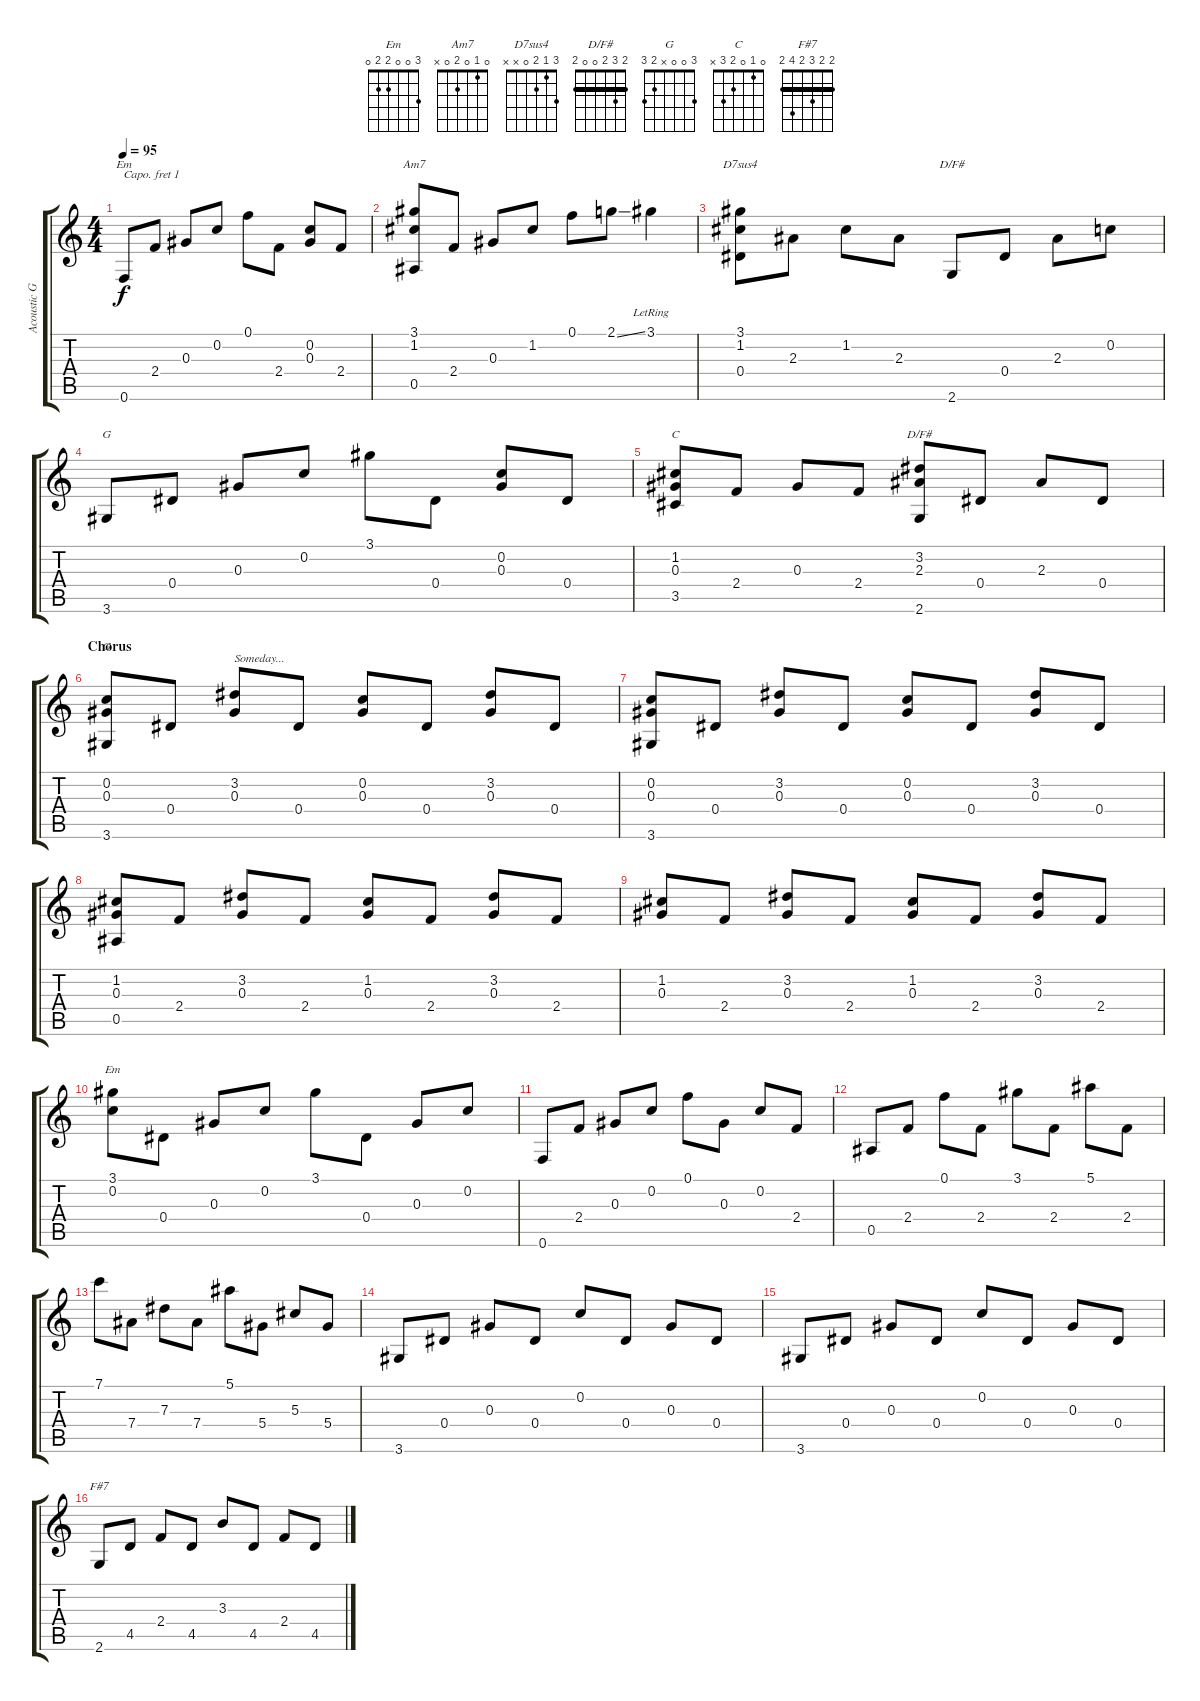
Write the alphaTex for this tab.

\track ("Acoustic Guitar" "Acoustic G") {instrument acousticguitarsteel}
\staff {score tabs}
\capo 1
\tuning (E4 B3 G3 D3 A2 E2) {hide}
\chord ("Em" 0 0 0 2 2 0)
\chord ("Am7" 0 1 0 2 0 x)
\chord ("D7sus4" 3 1 2 0 x x)
\chord ("D/F#" 2 3 2 x x 2)
\chord ("G" 3 0 0 0 2 3)
\chord ("C" 0 1 0 2 3 x)
\chord ("D/F#" 2 3 2 0 0 2) {barre 2}
\chord ("G" 3 0 0 x 2 3)
\chord ("Em" 3 0 0 2 2 0)
\chord ("F#7" 2 2 3 2 4 2) {barre 2}
\ts (4 4)
\tempo 95
\clef g2
\ks c
0.6.8{ch "Em" dy f} 2.4.8 0.3.8 0.2.8 0.1.8 2.4.8 (0.2 0.3).8 2.4.8 |
(3.1 1.2 0.5).8{ch "Am7"} 2.4.8 0.3.8 1.2.8 0.1.8 2.1{ss}.8 3.1{lr}.4 |
(3.1 1.2 0.4).8{ch "D7sus4"} 2.3.8 1.2.8 2.3.8 2.6.8{ch "D/F#"} 0.4.8 2.3.8 0.2.8 |
3.6.8{ch "G"} 0.4.8 0.3.8 0.2.8 3.1.8 0.4.8 (0.2 0.3).8 0.4.8 |
(1.2 0.3 3.5).8{ch "C"} 2.4.8 0.3.8 2.4.8 (3.2 2.3 2.6).8{ch "D/F#"} 0.4.8 2.3.8 0.4.8 |
\section ("" "Chorus")
(0.2 0.3 3.6).8{ch "G"} 0.4.8 (3.2 0.3).8{txt "Someday..."} 0.4.8 (0.2 0.3).8 0.4.8 (3.2 0.3).8 0.4.8 |
(0.2 0.3 3.6).8 0.4.8 (3.2 0.3).8 0.4.8 (0.2 0.3).8 0.4.8 (3.2 0.3).8 0.4.8 |
(1.2 0.3 0.5).8 2.4.8 (3.2 0.3).8 2.4.8 (1.2 0.3).8 2.4.8 (3.2 0.3).8 2.4.8 |
(1.2 0.3).8 2.4.8 (3.2 0.3).8 2.4.8 (1.2 0.3).8 2.4.8 (3.2 0.3).8 2.4.8 |
(3.1 0.2).8{ch "Em"} 0.4.8 0.3.8 0.2.8 3.1.8 0.4.8 0.3.8 0.2.8 |
0.6.8 2.4.8 0.3.8 0.2.8 0.1.8 0.3.8 0.2.8 2.4.8 |
0.5.8 2.4.8 0.1.8 2.4.8 3.1.8 2.4.8 5.1.8 2.4.8 |
7.1.8 7.4.8 7.3.8 7.4.8 5.1.8 5.4.8 5.3.8 5.4.8 |
3.6.8 0.4.8 0.3.8 0.4.8 0.2.8 0.4.8 0.3.8 0.4.8 |
3.6.8 0.4.8 0.3.8 0.4.8 0.2.8 0.4.8 0.3.8 0.4.8 |
2.6.8{ch "F#7"} 4.5.8 2.4.8 4.5.8 3.3.8 4.5.8 2.4.8 4.5.8
